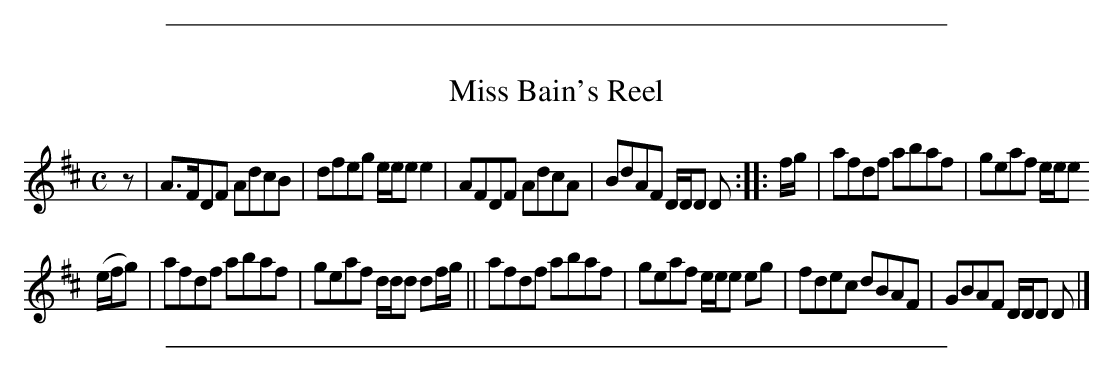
X:1
T: Miss Bain's Reel
M: C
L: 1/8
K: D
z | A>FDF AdcB | dfeg e/e/e e2 | AFDF AdcA | BdAF D/D/D D :: f/g/ | afdf abaf | geaf e/e/e
(e/f/g) | afdf abaf | geaf d/d/d df/g/ || afdf abaf | geaf e/e/e eg | fdec dBAF | GBAF D/D/D D |]
